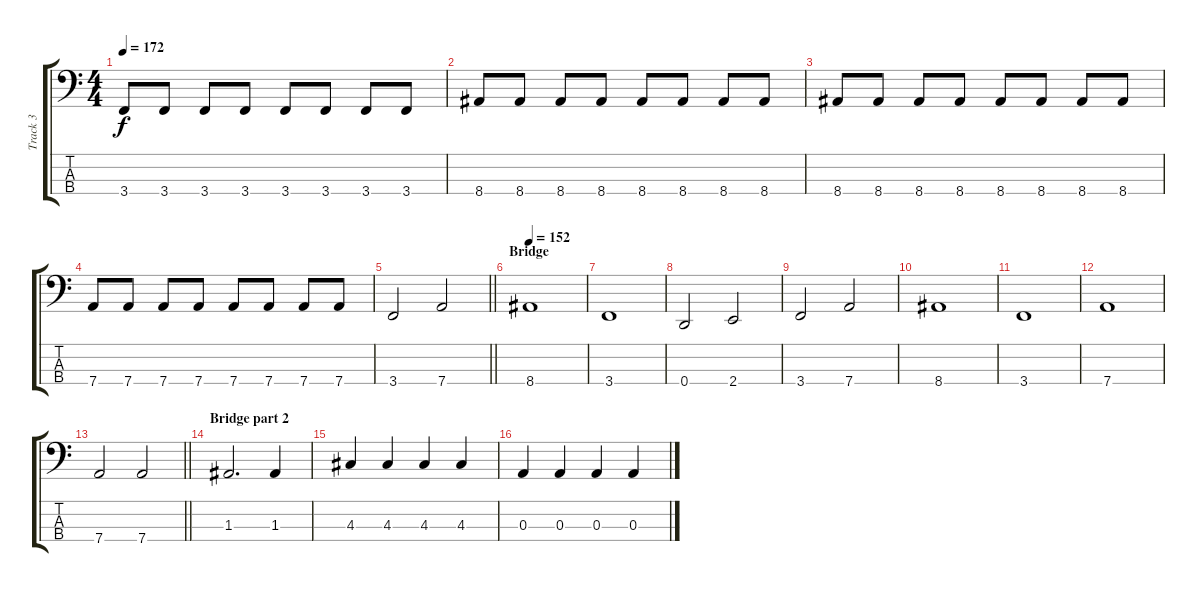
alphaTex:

\track ("Track 3" "Track 3") {instrument electricbassfinger}
\staff {score tabs}
\tuning (G2 D2 A1 D1) {hide}
\ts (4 4)
\tempo 172
\clef f4
\ks c
3.4.8{dy f} 3.4.8 3.4.8 3.4.8 3.4.8 3.4.8 3.4.8 3.4.8 |
8.4.8 8.4.8 8.4.8 8.4.8 8.4.8 8.4.8 8.4.8 8.4.8 |
8.4.8 8.4.8 8.4.8 8.4.8 8.4.8 8.4.8 8.4.8 8.4.8 |
7.4.8 7.4.8 7.4.8 7.4.8 7.4.8 7.4.8 7.4.8 7.4.8 |
\barLineRight lightlight
3.4.2 7.4.2 |
\section ("" "Bridge")
\tempo 152
8.4.1 |
3.4.1 |
0.4.2 2.4.2 |
3.4.2 7.4.2 |
8.4.1 |
3.4.1 |
7.4.1 |
\barLineRight lightlight
7.4.2 7.4.2 |
\section ("" "Bridge part 2")
1.3.2{d} 1.3.4 |
4.3.4 4.3.4 4.3.4 4.3.4 |
0.3.4 0.3.4 0.3.4 0.3.4
